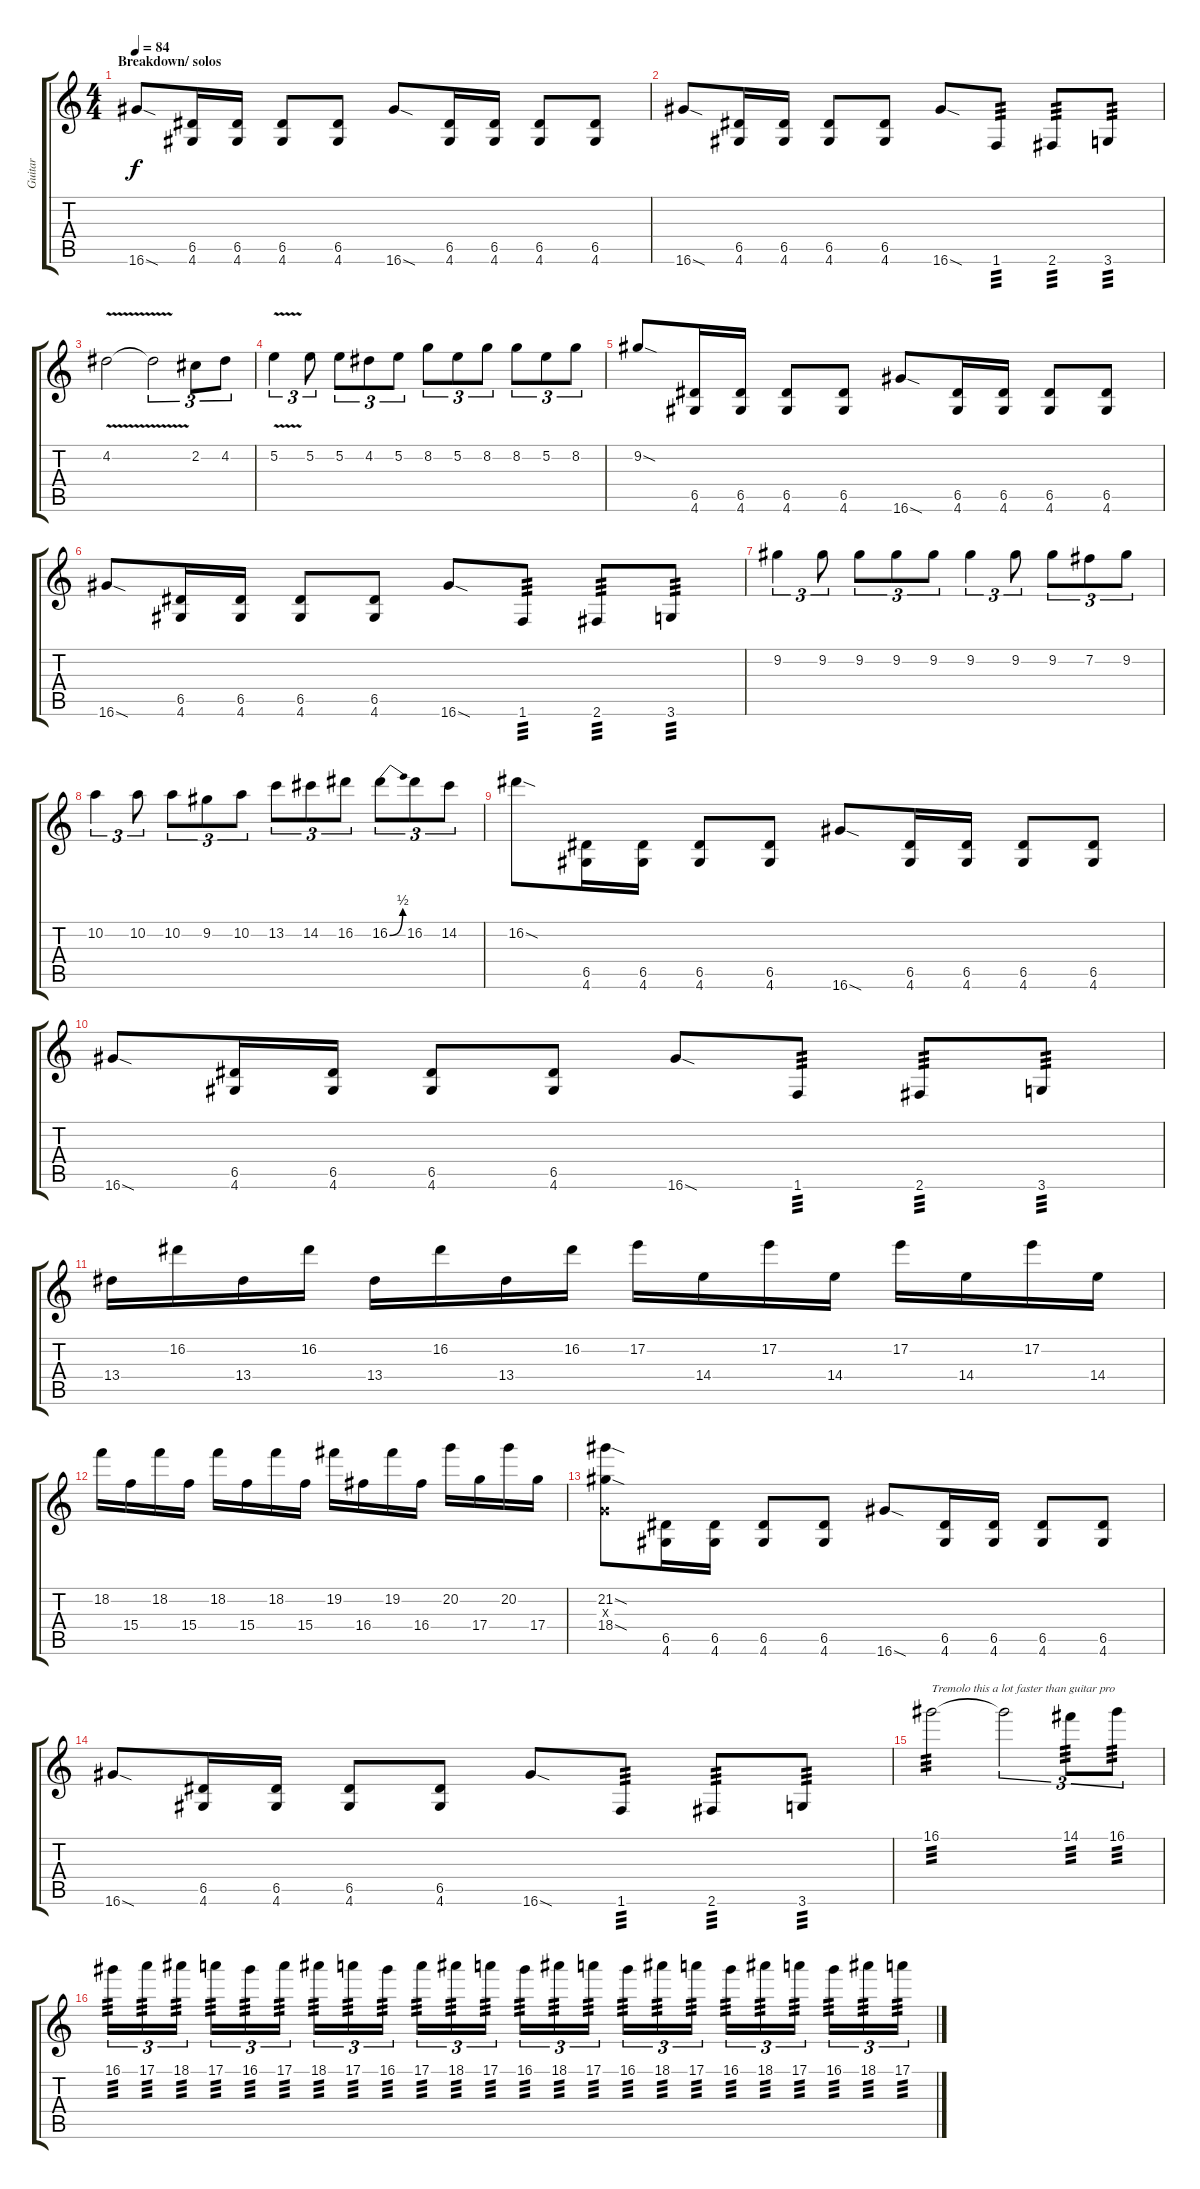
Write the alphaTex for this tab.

\track ("Guitar" "Guitar") {instrument overdrivenguitar}
\staff {score tabs}
\tuning (E4 B3 G3 D3 A2 E2) {hide}
\ts (4 4)
\section ("" "Breakdown/ solos")
\tempo 84
\clef g2
\ks c
16.6{sod}.8{dy f} (6.5 4.6).16 (6.5 4.6).16 (6.5 4.6).8 (6.5 4.6).8 16.6{sod}.8 (6.5 4.6).16 (6.5 4.6).16 (6.5 4.6).8 (6.5 4.6).8 |
16.6{sod}.8 (6.5 4.6).16 (6.5 4.6).16 (6.5 4.6).8 (6.5 4.6).8 16.6{sod}.8 1.6.8{tp 3} 2.6.8{tp 3} 3.6.8{tp 3} |
4.2{v}.2 4.2{t}.2{tu (3 2)} 2.2.8{tu (3 2)} 4.2.8{tu (3 2)} |
5.2{v}.4{tu (3 2)} 5.2.8{tu (3 2)} 5.2.8{tu (3 2)} 4.2.8{tu (3 2)} 5.2.8{tu (3 2)} 8.2.8{tu (3 2)} 5.2.8{tu (3 2)} 8.2.8{tu (3 2)} 8.2.8{tu (3 2)} 5.2.8{tu (3 2)} 8.2.8{tu (3 2)} |
9.2{sod}.8 (6.5 4.6).16 (6.5 4.6).16 (6.5 4.6).8 (6.5 4.6).8 16.6{sod}.8 (6.5 4.6).16 (6.5 4.6).16 (6.5 4.6).8 (6.5 4.6).8 |
16.6{sod}.8 (6.5 4.6).16 (6.5 4.6).16 (6.5 4.6).8 (6.5 4.6).8 16.6{sod}.8 1.6.8{tp 3} 2.6.8{tp 3} 3.6.8{tp 3} |
9.2.4{tu (3 2)} 9.2.8{tu (3 2)} 9.2.8{tu (3 2)} 9.2.8{tu (3 2)} 9.2.8{tu (3 2)} 9.2.4{tu (3 2)} 9.2.8{tu (3 2)} 9.2.8{tu (3 2)} 7.2.8{tu (3 2)} 9.2.8{tu (3 2)} |
10.2.4{tu (3 2)} 10.2.8{tu (3 2)} 10.2.8{tu (3 2)} 9.2.8{tu (3 2)} 10.2.8{tu (3 2)} 13.2.8{tu (3 2)} 14.2.8{tu (3 2)} 16.2.8{tu (3 2)} 16.2{be (bend 0 0 60 2)}.8{tu (3 2)} 16.2.8{tu (3 2)} 14.2.8{tu (3 2)} |
16.2{sod}.8 (6.5 4.6).16 (6.5 4.6).16 (6.5 4.6).8 (6.5 4.6).8 16.6{sod}.8 (6.5 4.6).16 (6.5 4.6).16 (6.5 4.6).8 (6.5 4.6).8 |
16.6{sod}.8 (6.5 4.6).16 (6.5 4.6).16 (6.5 4.6).8 (6.5 4.6).8 16.6{sod}.8 1.6.8{tp 3} 2.6.8{tp 3} 3.6.8{tp 3} |
13.4.16 16.2.16 13.4.16 16.2.16 13.4.16 16.2.16 13.4.16 16.2.16 17.2.16 14.4.16 17.2.16 14.4.16 17.2.16 14.4.16 17.2.16 14.4.16 |
18.2.16 15.4.16 18.2.16 15.4.16 18.2.16 15.4.16 18.2.16 15.4.16 19.2.16 16.4.16 19.2.16 16.4.16 20.2.16 17.4.16 20.2.16 17.4.16 |
(21.2{sod} 0.3{x} 18.4{sod}).8 (6.5 4.6).16 (6.5 4.6).16 (6.5 4.6).8 (6.5 4.6).8 16.6{sod}.8 (6.5 4.6).16 (6.5 4.6).16 (6.5 4.6).8 (6.5 4.6).8 |
16.6{sod}.8 (6.5 4.6).16 (6.5 4.6).16 (6.5 4.6).8 (6.5 4.6).8 16.6{sod}.8 1.6.8{tp 3} 2.6.8{tp 3} 3.6.8{tp 3} |
16.1.2{txt "Tremolo this a lot faster than guitar pro" tp 3} 16.1{t}.2{tu (3 2)} 14.1.8{tu (3 2) tp 3} 16.1.8{tu (3 2) tp 3} |
16.1.16{tu (3 2) tp 3} 17.1.16{tu (3 2) tp 3} 18.1.16{tu (3 2) tp 3 beam splitsecondary} 17.1.16{tu (3 2) tp 3} 16.1.16{tu (3 2) tp 3} 17.1.16{tu (3 2) tp 3} 18.1.16{tu (3 2) tp 3} 17.1.16{tu (3 2) tp 3} 16.1.16{tu (3 2) tp 3 beam splitsecondary} 17.1.16{tu (3 2) tp 3} 18.1.16{tu (3 2) tp 3} 17.1.16{tu (3 2) tp 3} 16.1.16{tu (3 2) tp 3} 18.1.16{tu (3 2) tp 3} 17.1.16{tu (3 2) tp 3 beam splitsecondary} 16.1.16{tu (3 2) tp 3} 18.1.16{tu (3 2) tp 3} 17.1.16{tu (3 2) tp 3} 16.1.16{tu (3 2) tp 3} 18.1.16{tu (3 2) tp 3} 17.1.16{tu (3 2) tp 3 beam splitsecondary} 16.1.16{tu (3 2) tp 3} 18.1.16{tu (3 2) tp 3} 17.1.16{tu (3 2) tp 3}
